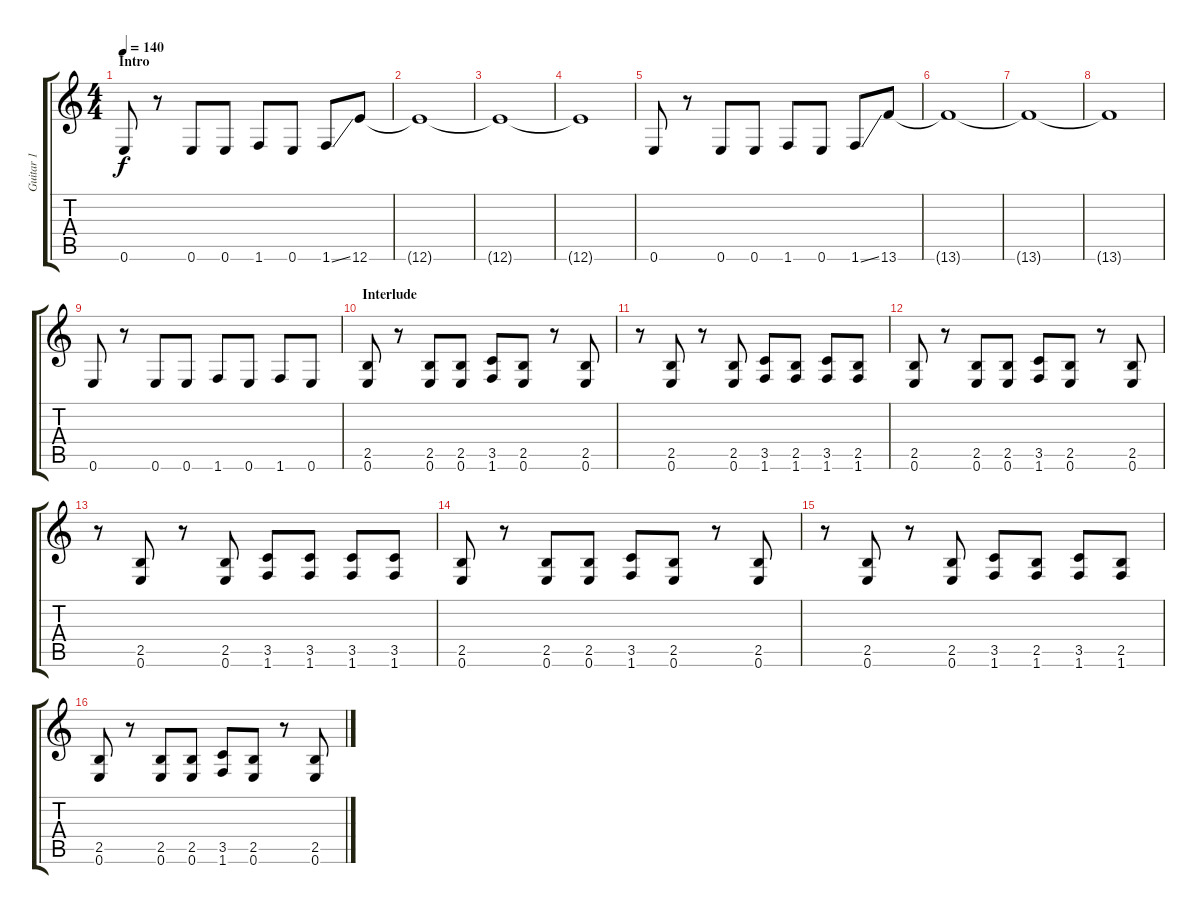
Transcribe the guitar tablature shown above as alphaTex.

\track ("Guitar 1" "Guitar 1") {instrument distortionguitar}
\staff {score tabs}
\tuning (E4 B3 G3 D3 A2 E2) {hide}
\ts (4 4)
\section ("" "Intro")
\tempo 140
\clef g2
\ks c
0.6.8{dy f instrument distortionguitar} r.8 0.6.8 0.6.8 1.6.8 0.6.8 1.6{ss}.8 12.6.8 |
12.6{t}.1 |
12.6{t}.1 |
12.6{t}.1 |
0.6.8 r.8 0.6.8 0.6.8 1.6.8 0.6.8 1.6{ss}.8 13.6.8 |
13.6{t}.1 |
13.6{t}.1 |
13.6{t}.1 |
0.6.8 r.8 0.6.8 0.6.8 1.6.8 0.6.8 1.6.8 0.6.8 |
\section ("" "Interlude")
(2.5 0.6).8 r.8 (2.5 0.6).8 (2.5 0.6).8 (3.5 1.6).8 (2.5 0.6).8 r.8 (2.5 0.6).8 |
r.8 (2.5 0.6).8 r.8 (2.5 0.6).8 (3.5 1.6).8 (2.5 1.6).8 (3.5 1.6).8 (2.5 1.6).8 |
(2.5 0.6).8 r.8 (2.5 0.6).8 (2.5 0.6).8 (3.5 1.6).8 (2.5 0.6).8 r.8 (2.5 0.6).8 |
r.8 (2.5 0.6).8 r.8 (2.5 0.6).8 (3.5 1.6).8 (3.5 1.6).8 (3.5 1.6).8 (3.5 1.6).8 |
(2.5 0.6).8 r.8 (2.5 0.6).8 (2.5 0.6).8 (3.5 1.6).8 (2.5 0.6).8 r.8 (2.5 0.6).8 |
r.8 (2.5 0.6).8 r.8 (2.5 0.6).8 (3.5 1.6).8 (2.5 1.6).8 (3.5 1.6).8 (2.5 1.6).8 |
(2.5 0.6).8 r.8 (2.5 0.6).8 (2.5 0.6).8 (3.5 1.6).8 (2.5 0.6).8 r.8 (2.5 0.6).8
